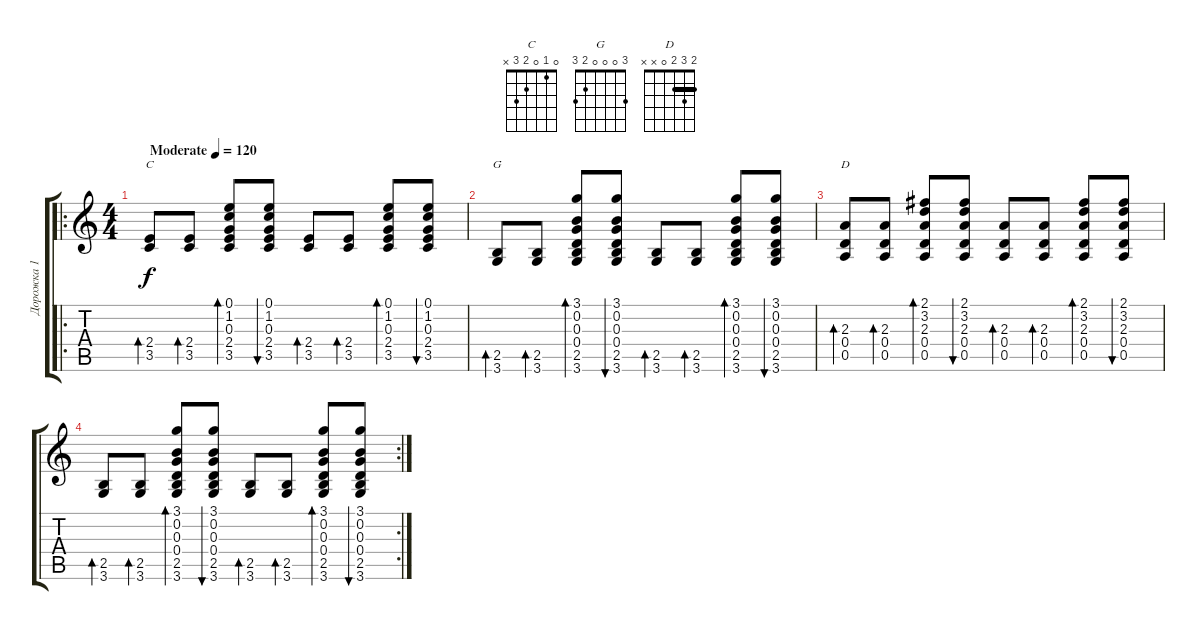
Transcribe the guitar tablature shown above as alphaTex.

\track ("Дорожка 1" "Дорожка 1") {instrument acousticguitarsteel}
\staff {score tabs}
\tuning (E4 B3 G3 D3 A2 E2) {hide}
\chord ("C" 0 1 0 2 3 x)
\chord ("G" 3 0 0 0 2 3)
\chord ("D" 2 3 2 0 x x) {barre 2}
\ro
\ts (4 4)
\tempo (120 "Moderate")
\clef g2
\ks c
(2.4 3.5).8{bd 60 ch "C" dy f instrument acousticguitarsteel} (2.4 3.5).8{bd 60} (0.1 1.2 0.3 2.4 3.5).8{bd 60} (0.1 1.2 0.3 2.4 3.5).8{bu 60} (2.4 3.5).8{bd 60} (2.4 3.5).8{bd 60} (0.1 1.2 0.3 2.4 3.5).8{bd 60} (0.1 1.2 0.3 2.4 3.5).8{bu 60} |
(2.5 3.6).8{bd 60 ch "G"} (2.5 3.6).8{bd 60} (3.1 0.2 0.3 0.4 2.5 3.6).8{bd 60} (3.1 0.2 0.3 0.4 2.5 3.6).8{bu 60} (2.5 3.6).8{bd 60} (2.5 3.6).8{bd 60} (3.1 0.2 0.3 0.4 2.5 3.6).8{bd 60} (3.1 0.2 0.3 0.4 2.5 3.6).8{bu 60} |
(2.3 0.4 0.5).8{bd 60 ch "D"} (2.3 0.4 0.5).8{bd 60} (2.1 3.2 2.3 0.4 0.5).8{bd 60} (2.1 3.2 2.3 0.4 0.5).8{bu 60} (2.3 0.4 0.5).8{bd 60} (2.3 0.4 0.5).8{bd 60} (2.1 3.2 2.3 0.4 0.5).8{bd 60} (2.1 3.2 2.3 0.4 0.5).8{bu 60} |
\rc 2
(2.5 3.6).8{bd 60} (2.5 3.6).8{bd 60} (3.1 0.2 0.3 0.4 2.5 3.6).8{bd 60} (3.1 0.2 0.3 0.4 2.5 3.6).8{bu 60} (2.5 3.6).8{bd 60} (2.5 3.6).8{bd 60} (3.1 0.2 0.3 0.4 2.5 3.6).8{bd 60} (3.1 0.2 0.3 0.4 2.5 3.6).8{bu 60}
